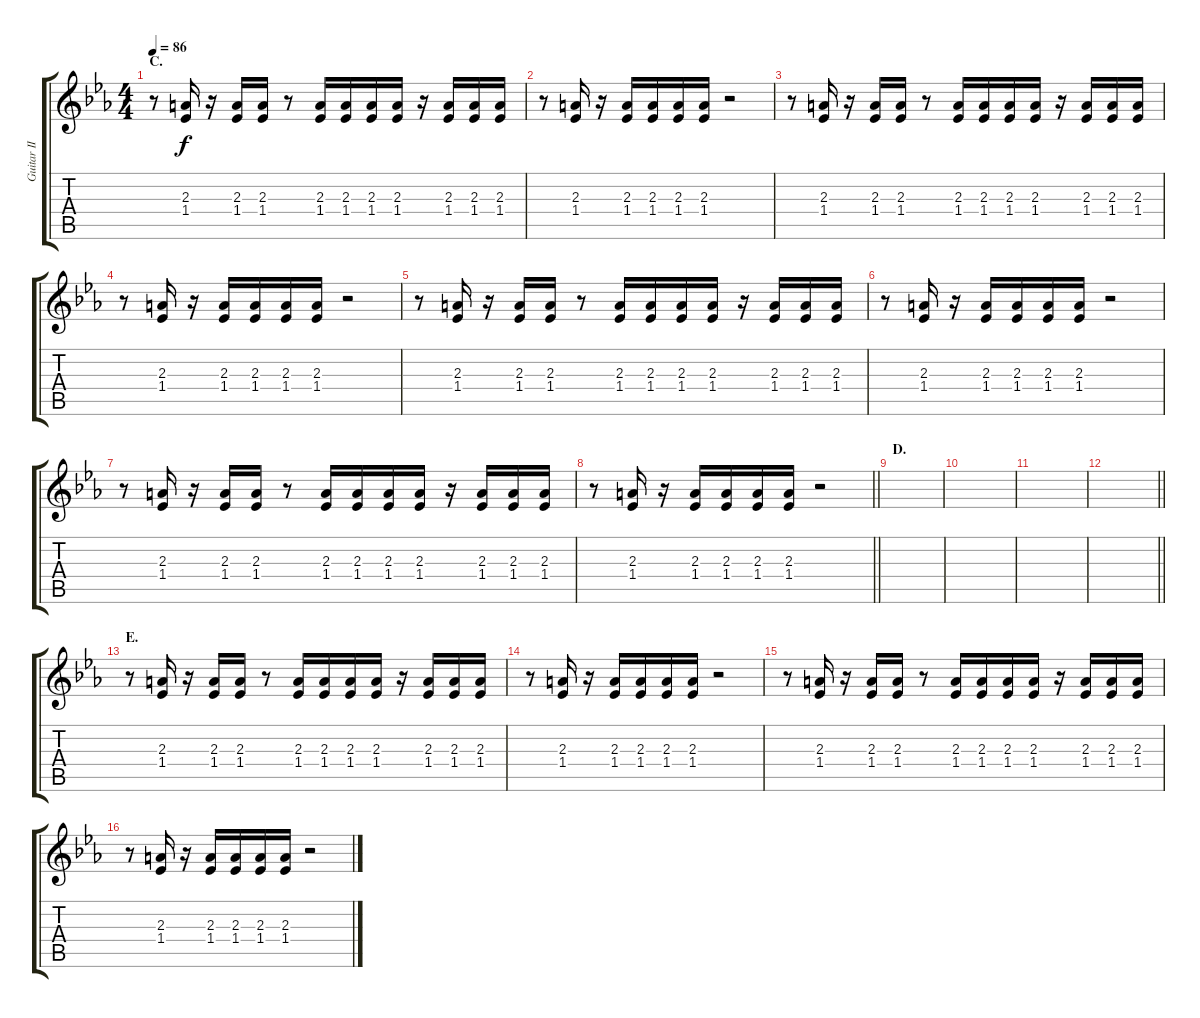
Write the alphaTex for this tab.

\track ("Guitar II" "Guitar II") {instrument electricguitarclean}
\staff {score tabs}
\tuning (E4 B3 G3 D3 A2 E2) {hide}
\ts (4 4)
\section ("" "C.")
\tempo 86
\clef g2
\ks eb
r.8{dy f} (2.3 1.4).16 r.16 (2.3 1.4).16 (2.3 1.4).16 r.8 (2.3 1.4).16 (2.3 1.4).16 (2.3 1.4).16 (2.3 1.4).16 r.16 (2.3 1.4).16 (2.3 1.4).16 (2.3 1.4).16 |
r.8 (2.3 1.4).16 r.16 (2.3 1.4).16 (2.3 1.4).16 (2.3 1.4).16 (2.3 1.4).16 r.2 |
r.8 (2.3 1.4).16 r.16 (2.3 1.4).16 (2.3 1.4).16 r.8 (2.3 1.4).16 (2.3 1.4).16 (2.3 1.4).16 (2.3 1.4).16 r.16 (2.3 1.4).16 (2.3 1.4).16 (2.3 1.4).16 |
r.8 (2.3 1.4).16 r.16 (2.3 1.4).16 (2.3 1.4).16 (2.3 1.4).16 (2.3 1.4).16 r.2 |
r.8 (2.3 1.4).16 r.16 (2.3 1.4).16 (2.3 1.4).16 r.8 (2.3 1.4).16 (2.3 1.4).16 (2.3 1.4).16 (2.3 1.4).16 r.16 (2.3 1.4).16 (2.3 1.4).16 (2.3 1.4).16 |
r.8 (2.3 1.4).16 r.16 (2.3 1.4).16 (2.3 1.4).16 (2.3 1.4).16 (2.3 1.4).16 r.2 |
r.8 (2.3 1.4).16 r.16 (2.3 1.4).16 (2.3 1.4).16 r.8 (2.3 1.4).16 (2.3 1.4).16 (2.3 1.4).16 (2.3 1.4).16 r.16 (2.3 1.4).16 (2.3 1.4).16 (2.3 1.4).16 |
\barLineRight lightlight
r.8 (2.3 1.4).16 r.16 (2.3 1.4).16 (2.3 1.4).16 (2.3 1.4).16 (2.3 1.4).16 r.2 |
\section ("" "D.")
|
|
|
\barLineRight lightlight
|
\section ("" "E.")
r.8 (2.3 1.4).16 r.16 (2.3 1.4).16 (2.3 1.4).16 r.8 (2.3 1.4).16 (2.3 1.4).16 (2.3 1.4).16 (2.3 1.4).16 r.16 (2.3 1.4).16 (2.3 1.4).16 (2.3 1.4).16 |
r.8 (2.3 1.4).16 r.16 (2.3 1.4).16 (2.3 1.4).16 (2.3 1.4).16 (2.3 1.4).16 r.2 |
r.8 (2.3 1.4).16 r.16 (2.3 1.4).16 (2.3 1.4).16 r.8 (2.3 1.4).16 (2.3 1.4).16 (2.3 1.4).16 (2.3 1.4).16 r.16 (2.3 1.4).16 (2.3 1.4).16 (2.3 1.4).16 |
r.8 (2.3 1.4).16 r.16 (2.3 1.4).16 (2.3 1.4).16 (2.3 1.4).16 (2.3 1.4).16 r.2
